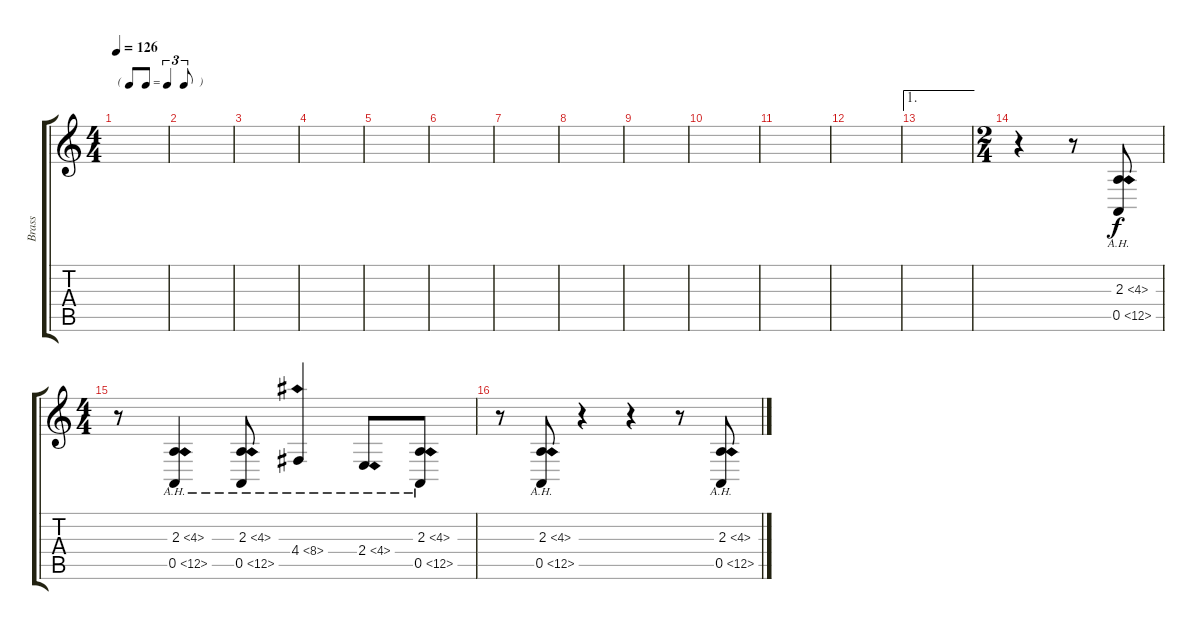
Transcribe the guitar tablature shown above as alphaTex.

\track ("Brass" "Brass") {instrument brasssection}
\staff {score tabs}
\tuning (E4 B3 G3 D3 A2 E2) {hide}
\ts (4 4)
\tf triplet8th
\tempo 126
\clef g2
\ks c
|
|
|
|
|
|
|
|
|
|
|
|
\ae 1
|
\ts (2 4)
r.4 r.8 (2.3{ah 2} 0.5{ah 12}).8 |
\ts (4 4)
r.8 (2.3{ah 2} 0.5{ah 12}).4 (2.3{ah 2} 0.5{ah 12}).8 4.4{ah 4}.4 2.4{ah 2}.8 (2.3{ah 2} 0.5{ah 12}).8 |
r.8 (2.3{ah 2} 0.5{ah 12}).8 r.4 r.4 r.8 (2.3{ah 2} 0.5{ah 12}).8
